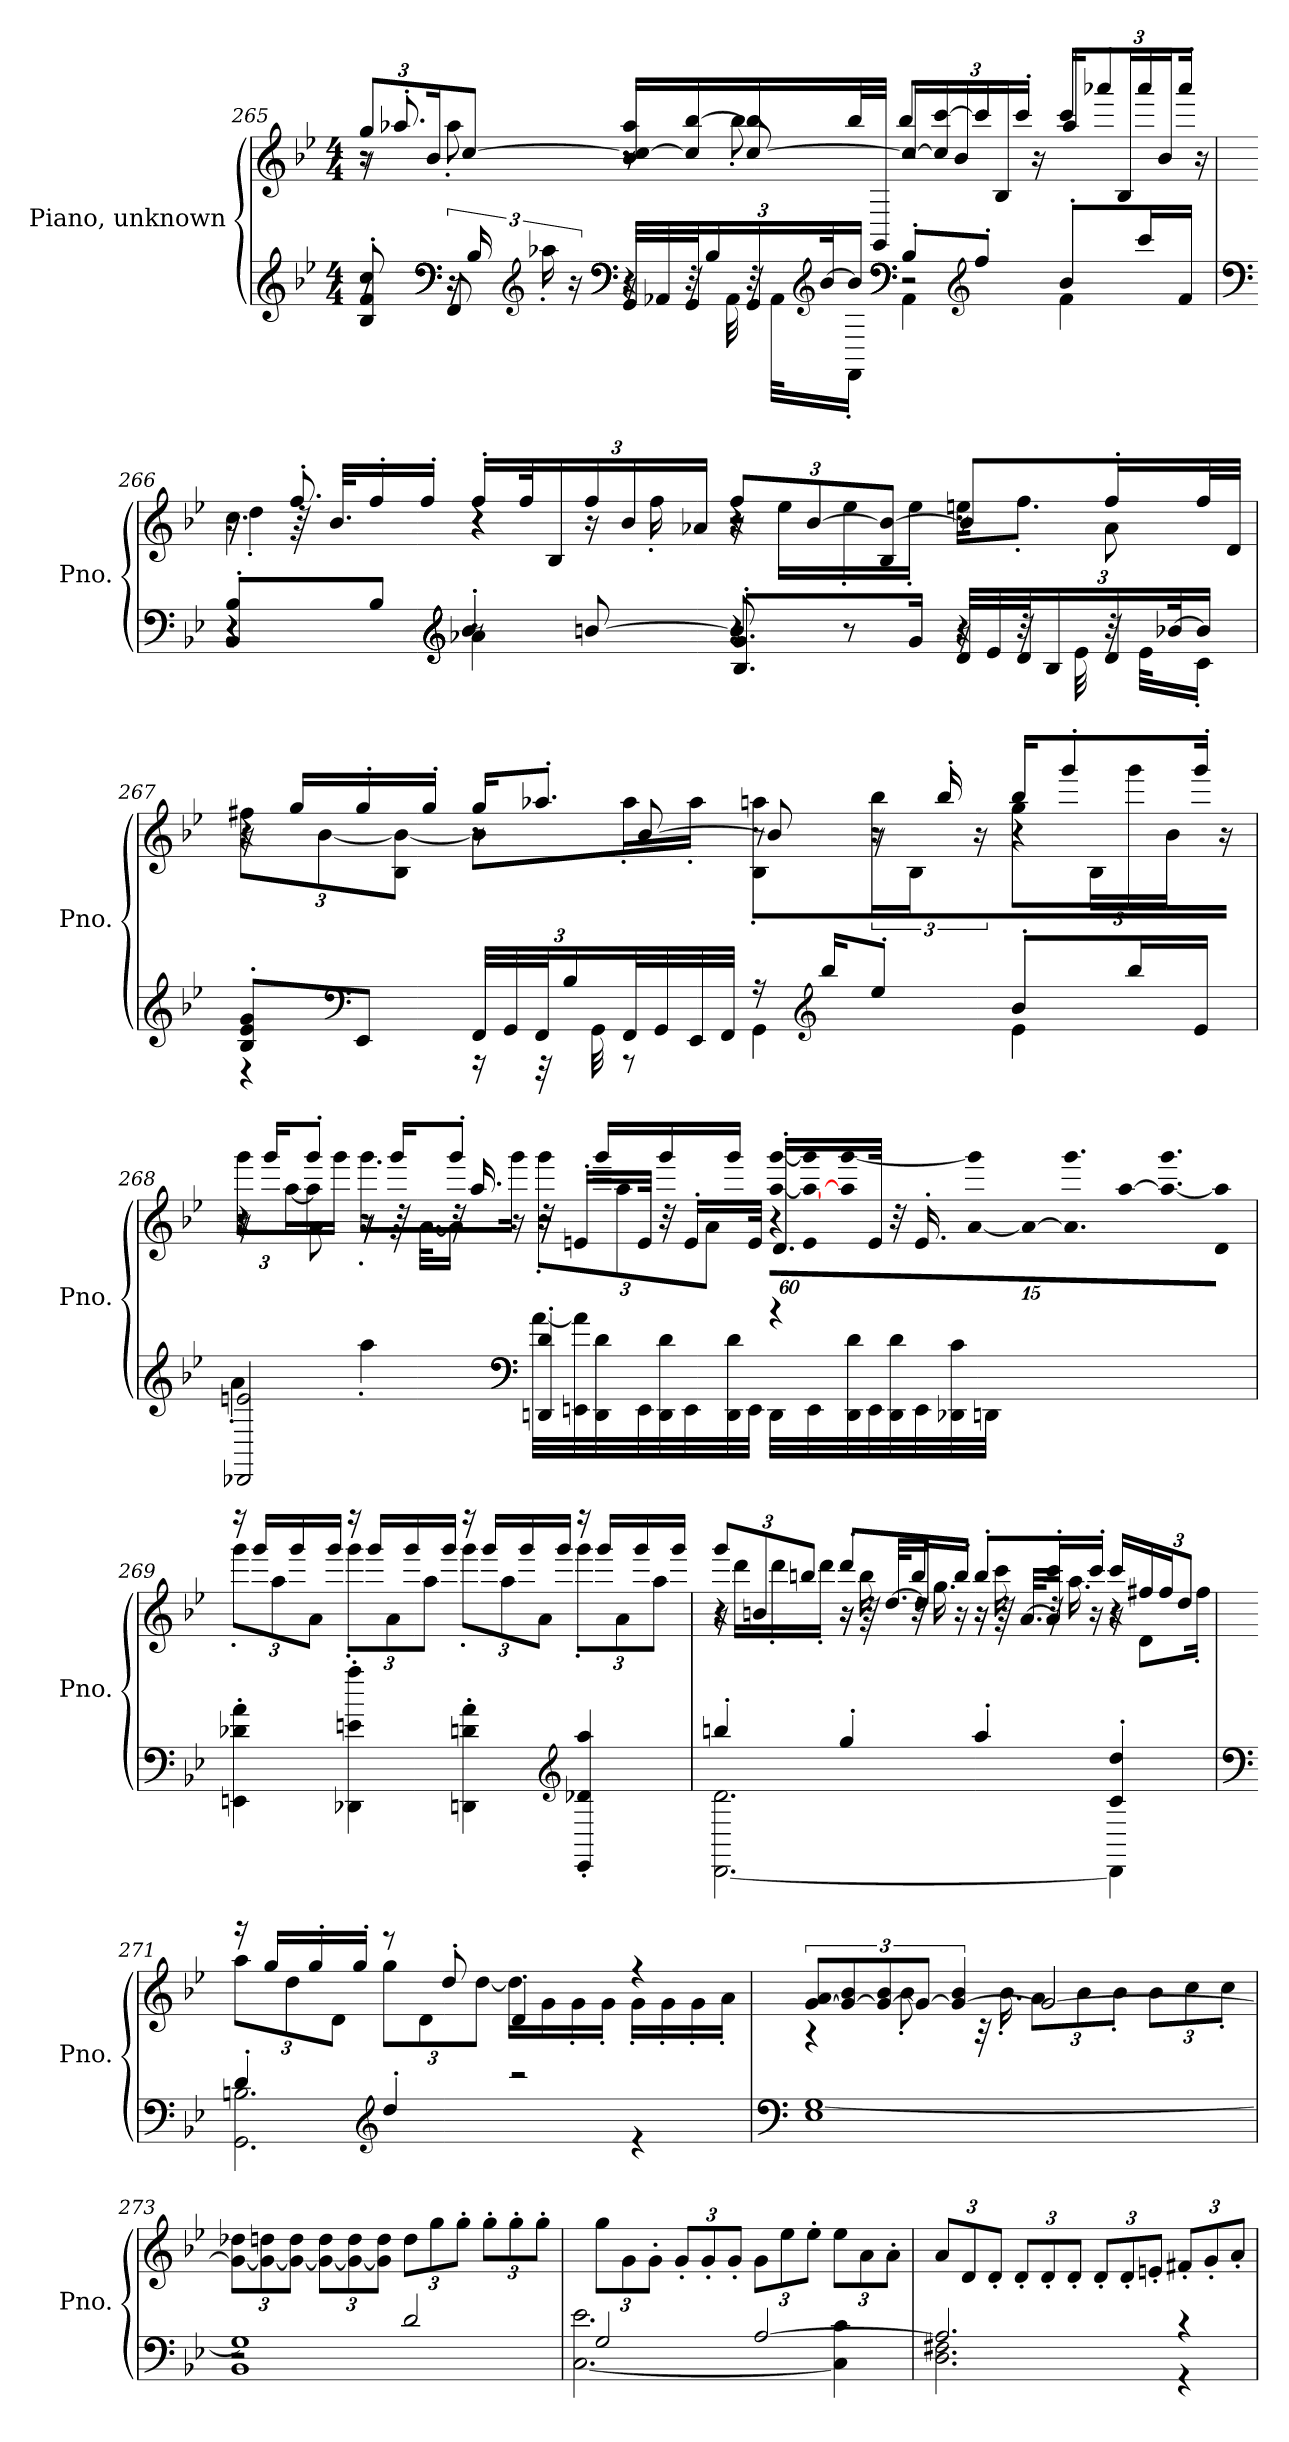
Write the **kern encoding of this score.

**kern	**kern
*part1	*part1
*staff2	*staff1
*I"Piano, unknown	*
*I'Pno.	*
!!LO:LB:g=z
*clefG2	*clefG2
*k[b-e-]	*k[b-e-]
*M4/4	*M4/4
=265	=265
*^	*^
*	*^	*	*^
*	*	*	*	*	*Xbrackettup
8B-/' 8f/' 8cc/'	8r	8r	16r	8r	12gg/L
.	.	.	8.aa-X'/	.	.
.	.	.	.	.	24b-/K
*clefF4	*	*	*	*	*
24r	16r	8FF/	.	8aa-'\	[8cc/J
24B-/	.	.	.	.	.
*clefG2	*	*	*	*	*
.	16aa-X'\	.	.	.	.
24r	.	.	.	.	.
*clefF4	*	*	*	*	*
32GG/LLL	16r	4r	8r	8r	16b-/ 16cc/_ 16aa-/LL
32AA-X/	.	.	.	.	.
*Xbrackettup	*	*	*	*	*
48GG/J	32r	.	.	.	16cc/] [16bb-/
24B-/	.	.	.	.	.
.	32AA-\	.	.	.	.
24GG/	32r	.	[8cc/	8bb-'\	16bb-/]
.	32AA-\KLL	.	.	.	.
*clefG2	*	*	*	*	*
[48b-/K	.	.	.	.	.
16b-/JJ]	16FF'\JJ	.	.	.	32bb-/L
.	.	.	.	.	32GG/JJJ
*clefF4	*	*	*	*	*
8B-'/L	4AA-\	2r	16cc/LL_	2r	12bb-/L
.	.	.	16cc/] [16ccc/	.	.
.	.	.	.	.	24b-/L
*clefG2	*	*	*	*	*
*	*	*	*	*	*brackettup
8ff'/J	.	.	16ccc/]	.	24ccc/
.	.	.	.	.	24B-/JJ
.	.	.	16ccc'/JJ	.	.
.	.	.	.	.	24r
*	*	*	*	*	*Xbrackettup
8b-'/L	4f\	.	16ccc/KL	.	12aa-/L
.	.	.	8aaa-X'/	.	.
.	.	.	.	.	24B-/L
*	*	*	*	*	*brackettup
16ccc/L	.	.	.	.	24aaa-/
.	.	.	.	.	24b-/JJ
16f/JJ	.	.	16aaa-'/Jk	.	.
.	.	.	.	.	24r
*	*	*	*v	*v	*v
!!LO:LB:g=z
=266	=266	=266	=266
*clefF4	*	*	*
*	*	*	*^
*	*	*	*	*^
*	*	*	*	*	*^
4r	4r	8BB-/' 8B-/'L	16r	4.cc\	16r	4dd'\
.	.	.	8.ff'/	.	64r	.
.	.	.	.	.	32.b-/KLL	.
.	.	8B-/J	.	.	16ff'/	.
.	.	.	.	.	16ff'/JJ	.
*clefG2	*	*	*	*	*	*
8r	4a-X\	4b-'/	4r	.	16ff'/LL	4r
*	*	*	*	*	*Xbrackettup	*
.	.	.	.	.	48ff/K	.
.	.	.	.	.	24B-/	.
[8bn/	.	.	.	16r	24ff/	.
.	.	.	.	.	24b-/	.
.	.	.	.	16ff'\	.	.
.	.	.	.	.	24a-X/JJ	.
8b/]	4r	8.B-/' 8.g/'L	2r	16r	12ff/L	4r
.	.	.	.	16ee-\LL	.	.
.	.	.	.	.	[12b-/	.
8r	.	.	.	16ee-'\	.	.
.	.	.	.	.	12B-/ 12b-/_J	.
.	.	16g/Jk	.	16ee-'\JJ	.	.
4r	16r	32d/LLL	.	16een\KL	8b-/L]	8r
.	.	32e-/	.	.	.	.
.	32r	48d/J	.	8.ff'\J	.	.
.	.	24B-/	.	.	.	.
.	32e-\	.	.	.	.	.
.	32r	24d/	.	.	16ff'/L	8a-\
.	32e-\KLL	.	.	.	.	.
.	.	[48b-X/K	.	.	.	.
.	16c'\JJ	16b-/JJ]	.	.	32ff/L	.
.	.	.	.	.	32d/JJJ	.
*	*v	*v	*	*	*	*
*	*	*	*	*v	*v
!!LO:LB:g=z
=267	=267	=267	=267	=267
8B-/' 8e-/' 8g/'L	4r	16r	12ff#X\L	4r
.	.	16gg/LL	.	.
.	.	.	[12b-\	.
*clefF4	*	*	*	*
8EE-/J	.	16gg'/	.	.
.	.	.	12B-\ 12b-\_J	.
.	.	16gg'/JJ	.	.
32FF/LLL	16r	16gg/KL	8b-\L]	8r
32GG/	.	.	.	.
48FF/J	32r	8.aa-X'/J	.	.
24B-/	.	.	.	.
.	32GG\	.	.	.
32FF/L	8r	.	16aa-'\L	[8b-/
32GG/	.	.	.	.
32EE-/	.	.	16aa-'\JJ	.
32FF/JJJ	.	.	.	.
16r	4GG\	8r	8B-\' 8aan\'L	8b-/]
*clefG2	*	*	*	*
16bb-/KL	.	.	.	.
*	*	*	*brackettup	*
8ee-'/J	.	16r	24bb-\L	8r
.	.	.	24B-\JJ	.
.	.	16bb-'/	.	.
.	.	.	24r	.
*	*	*	*Xbrackettup	*
8b-'/L	4e-\	16bb-/KL	12gg\L	4r
.	.	8ggg'/	.	.
.	.	.	24B-\L	.
*	*	*	*brackettup	*
16bb-/L	.	.	24ggg\	.
.	.	.	24b-\JJ	.
16e-/JJ	.	16ggg'/Jk	.	.
.	.	.	24r	.
*	*	*	*v	*v
!!LO:LB:g=z
=268	=268	=268	=268
*	*	*	*Xbrackettup
*	*	*^	*^
2DD-X/ 2en/	4a'\	4r	12ggg\L	16r	8r
.	.	.	.	16ggg/KL	.
.	.	.	[24aa\L	.	.
.	.	.	16aa\]	8ggg'/J	8a\
.	.	.	16ggg\JJ	.	.
.	4aa'\	8r	8.ggg'\L	16r	16r
.	.	.	.	16ggg/KL	64r
.	.	.	.	.	[32.a\KLL
.	.	32r	.	8ggg'/J	16a\JJ]
.	.	16.aa/	.	.	.
.	.	.	16ggg\Jk	.	16r
*clefF4	*	*	*	*	*
4DDn/' 4d/'	[32a\LLL	16r	12ggg'\L	32r	2r
.	32EEn\ 32a\]	.	.	16en'/LL	.
.	32DD\ 32d\	16ggg/LL	.	.	.
.	.	.	12aa\	.	.
.	32EE\	.	.	32e/JJk	.
.	32DD\ 32d\	16ggg/	.	32r	.
.	32EE\	.	.	16e'/LL	.
.	.	.	12a\J	.	.
.	32DD\ 32d\	16ggg/JJ	.	.	.
.	32EE\JJJ	.	.	32e/JJk	.
!	!	!	!LO:N:vis=32	!	!
4r	32DD\LLL	4r	[1920%53aa\ [1920%53ggg\LLL	16.d'/LL	.
!	!	!	!LO:N:vis=32	!	!
.	.	.	1920%53e\ 1920%53aa\_ 1920%53ggg\]	.	.
.	32EE\	.	.	.	.
.	.	.	1920ryy	.	.
!	!	!	!LO:N:vis=32	!	!
.	.	.	1920%53aa\] [1920%53ggg\	.	.
.	32DD\ 32d\	.	.	.	.
!	!	!	!LO:N:vis=32	!	!
.	.	.	[1920%53a\ 1920%53ggg\]	.	.
.	32EE\	.	.	32e/JJk	.
!	!	!	!LO:N:vis=64	!	!
.	.	.	640%9a\K_	.	.
.	32DD\ 32d\	.	36.a\] 36.ggg\	32r	.
.	32EE\	.	.	16.e'/	.
!	!	!	!LO:N:vis=64	!	!
.	.	.	[640%9aa\K	.	.
.	.	.	36.aa\_ 36.ggg\	.	.
.	32DD-X\ 32c\	.	.	.	.
.	32DDn\JJJ	.	.	.	.
!	!	!	!LO:N:vis=32	!	!
.	.	.	1920%53d\ 1920%53aa\]JJJ	.	.
*v	*v	*	*	*	*
*	*	*v	*v	*v
!!LO:LB:g=z
=269	=269	=269
4EEn\' 4d-X\' 4a\'	16r	12ggg'\L
.	16ggg/LL	.
.	.	12aa\
.	16ggg/	.
.	.	12a\J
.	16ggg/JJ	.
4DD-X\' 4en\' 4aa\'	16r	12ggg'\L
.	16ggg/LL	.
.	.	12a\
.	16ggg/	.
.	.	12aa\J
.	16ggg/JJ	.
4DDn\' 4dn\' 4a\'	16r	12ggg'\L
.	16ggg/LL	.
.	.	12aa\
.	16ggg/	.
.	.	12a\J
.	16ggg/JJ	.
*clefG2	*	*
4EE/' 4d-X/' 4aa/'	16r	12ggg'\L
.	16ggg/LL	.
.	.	12a\
.	16ggg/	.
.	.	12aa\J
.	16ggg/JJ	.
!!LO:PB:g=z
=270	=270	=270
*^	*	*^
4bbn'/	[2.DD\ 2.d\	12ggg/L	16r	4r
.	.	.	16ddd\LL	.
.	.	12bn/	.	.
.	.	.	16ddd'\	.
.	.	12bbn/J	.	.
.	.	.	16ddd'\JJ	.
4gg'/	.	8ddd'/L	16r	16r
.	.	.	16bb\	64r
.	.	.	.	[32.dd/KLL
.	.	16bb'/L	32r	16dd/JJ]
.	.	.	16.gg\	.
.	.	16bb'/JJ	.	16r
4aa'/	.	8bb'/L	16r	16r
.	.	.	16ccc\	64r
.	.	.	.	[32.a/KLL
.	.	16ccc'/L	32r	16a/JJ]
.	.	.	16.aa\	.
.	.	16ccc'/JJ	.	16r
4c/' 4dd/'	4DD\]	16ccc/LL	16r	4r
.	.	16ff#X/	8d\L	.
.	.	24ff#/J	.	.
.	.	12dd/J	.	.
.	.	.	16ff#'\Jk	.
*	*	*v	*v	*v
!!LO:LB:g=z
=271	=271	=271
*clefF4	*	*
*	*	*^
4d'/	2.GG\ 2.Bn\	16r	12aa\L
.	.	16gg/LL	.
.	.	.	12dd\
.	.	16gg'/	.
.	.	.	12d\J
.	.	16gg'/JJ	.
*clefG2	*	*	*
4dd'/	.	8r	12gg\L
.	.	.	12d\
.	.	8dd'/	.
.	.	.	[12dd\J
2r	.	4d'/	16dd\LL]
.	.	.	16g\
.	.	.	16g'\
.	.	.	16g'\JJ
.	4r	4r	16g'\LL
.	.	.	16g'\
.	.	.	16g'\
.	.	.	16a'\JJ
=272	=272	=272	=272
*clefF4	*	*	*
*	*	*brackettup	*
1E-	[1G	[12g/ 12a/L	4r
.	.	12g/_ 12b-/	.
.	.	12g/_ 12b-/	.
.	.	12g/J_	8b-'\
.	.	6g/_ 6b-/	.
.	.	.	32r
.	.	.	16.b-'\
*	*	*	*Xbrackettup
.	.	2g/_	12a\L
.	.	.	12b-\
.	.	.	12b-'\J
.	.	.	12b-\L
.	.	.	12cc\
.	.	.	12cc'\J
*	*	*v	*v
!!LO:LB:g=z
=273	=273	=273
*	*^	*
2r	1G]	1BB-	12g\_ 12dd-X\L
.	.	.	12g\_ 12ddn\
.	.	.	12g\_ 12dd\J
.	.	.	12g\_ 12dd\L
.	.	.	12g\_ 12dd\
.	.	.	12g\] 12dd\J
2d/	.	.	12dd\L
.	.	.	12gg\
.	.	.	12gg'\J
.	.	.	12gg'\L
.	.	.	12gg'\
.	.	.	12gg'\J
*	*v	*v	*
=274	=274	=274
2G/	[2.C\ 2.e-\	12gg\L
.	.	12g\
.	.	12g'\J
.	.	12g'/L
.	.	12g'/
.	.	12g'/J
[2A/	.	12g\L
.	.	12ee-\
.	.	12ee-'\J
.	4C\] 4c\	12ee-\L
.	.	12a\
.	.	12a'\J
=275	=275	=275
2.A/]	2.D\ 2.F#X\	12a/L
.	.	12d/
.	.	12d'/J
.	.	12d'/L
.	.	12d'/
.	.	12d'/J
.	.	12d'/L
.	.	12d'/
.	.	12en'/J
4r	4r	12f#X'/L
.	.	12g'/
.	.	12a'/J
*v	*v	*
=	=
*-	*-
